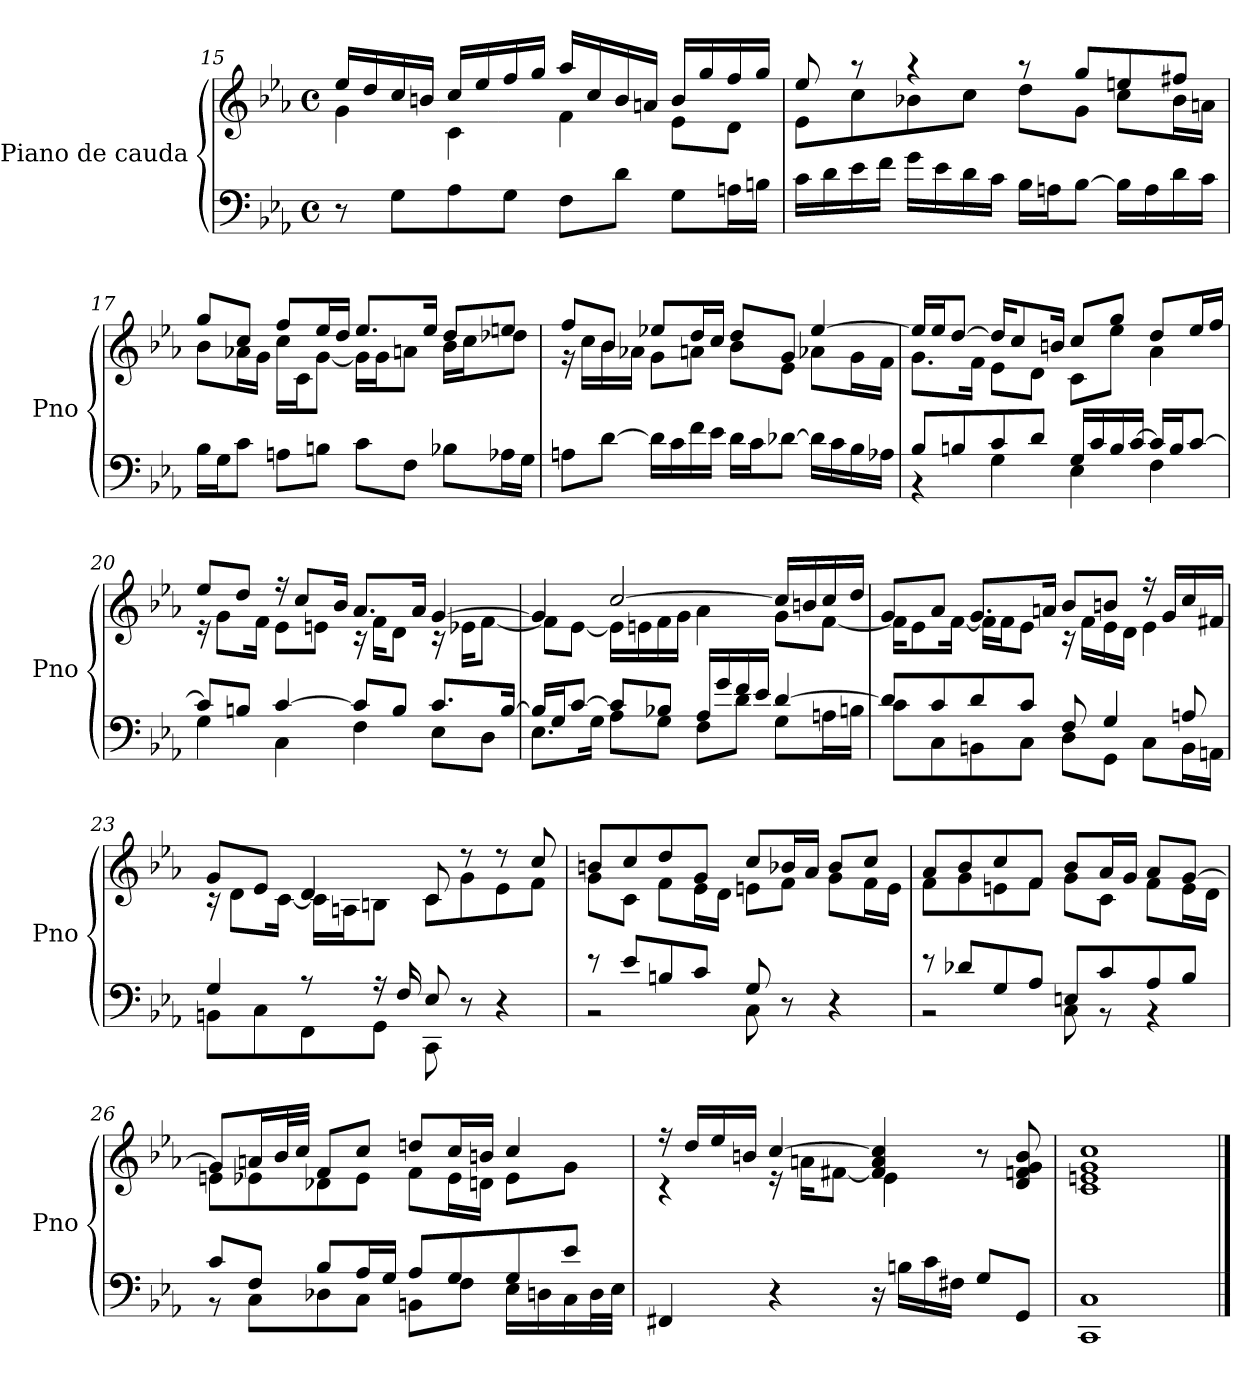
**kern	**kern
*part1	*part1
*staff2	*staff1
*I"Piano de cauda	*
*I'Pno	*
*clefF4	*clefG2
*k[b-e-a-]	*k[b-e-a-]
*E-:	*E-:
*M4/4	*M4/4
*met(c)	*met(c)
=15	=15
*	*^
8r	16ee-/LL	4g\
.	16dd/	.
8G\L	16cc/	.
.	16bn/JJ	.
8A-\	16cc/LL	4c\
.	16ee-/	.
8G\J	16ff/	.
.	16gg/JJ	.
8F\L	16aa-/LL	4f\
.	16cc/	.
8d\J	16b/	.
.	16an/JJ	.
8G\L	16b/LL	8e-\L
.	16gg/	.
16An\L	16ff/	8d\J
16Bn\JJ	16gg/JJ	.
!!LO:LB:g=z	!!
=16	=16	=16
16c\LL	8ee-/	8e-\L
16d\	.	.
16e-\	8r	8cc\
16f\JJ	.	.
16g\LL	4r	8b-X\
16e-\	.	.
16d\	.	8cc\J
16c\JJ	.	.
16B-\LL	8r	8dd\L
16An\J	.	.
[8B-\J	8gg/L	8g\J
16B-\LL]	8een/	8cc\L
16A\	.	.
16d\	8ff#X/J	16b-\L
16c\JJ	.	16an\JJ
=17	=17	=17
16B-\LL	8gg/L	8b-\L
16G\J	.	.
8c\J	8cc/J	16a-X\L
.	.	16g\JJ
8An\L	8ff/L	16cc\LL
.	.	16c\J
8Bn\J	16ee-/L	[8g\J
.	16dd/JJ	.
8c\L	8.ee-/L	16g\LL]
.	.	16g\J
8F\J	.	8an\J
.	16ee-/Jk	.
8B-X\L	8dd/L	16b-\LL
.	.	16cc\J
16A-X\L	8een/J	8dd-X\J
16G\JJ	.	.
!!LO:LB:g=z	!!
=18	=18	=18
8An\L	8ff/L	16r
.	.	16cc\LL
[8d\J	8b-/J	16b-\
.	.	16a-X\JJ
16d\LL]	8ee-X/L	8g\L
16c\	.	.
16f\	16dd/L	8an\J
16e-\JJ	16cc/JJ	.
16d\LL	8dd/L	8b-\L
16c\J	.	.
[8d-X\J	8g/J	8e-\J
16d-\LL]	[4ee-/	8a-X\L
16c\	.	.
16B-\	.	16g\L
16A-X\JJ	.	16f\JJ
=19	=19	=19
*^	*	*
8B-/L	4r	16ee-/LL]	8.g\L
.	.	16ee-/J	.
8Bn/	.	[8dd/J	.
.	.	.	16f\Jk
8c/	4G\	16dd/KL]	8e-\L
.	.	8cc/	.
8d/J	.	.	8d\J
.	.	16bn/Jk	.
16G/LL	4E-\	8cc/L	8c\L
16c/	.	.	.
16B/	.	8gg/J	8ee-\J
[16c/JJ	.	.	.
16c/LL]	4F\	8dd/L	4a-\
16B/J	.	.	.
[8c/J	.	16ee-/L	.
.	.	16ff/JJ	.
!!LO:LB:g=z	!!
=20	=20	=20	=20
8c/L]	4G\	8ee-/L	16r
.	.	.	8g\L
8Bn/J	.	8dd/J	.
.	.	.	16f\Jk
[4c/	4C\	16r	8e-\L
.	.	8cc/L	.
.	.	.	8en\J
.	.	16b-/Jk	.
8c/L]	4F\	8.a-/L	16r
.	.	.	16f\KL
8B/J	.	.	8d\J
.	.	16a-/Jk	.
8.c/L	8E-\L	[4g/	16r
.	.	.	16e-X\KL
.	8D\J	.	[8f\J
[16B/Jk	.	.	.
=21	=21	=21	=21
16B/LL]	8.E-\L	4g/]	8f\L]
16G/J	.	.	.
[8c/J	.	.	[8e-\J
.	16G\Jk	.	.
8c/L]	8A-\L	[2cc/	16e-\LL]
.	.	.	16en\
8B-X/J	8G\J	.	16f\
.	.	.	16g\JJ
16A-/LL	8F\L	.	4a-\
16g/	.	.	.
16f/	8d\J	.	.
16e-/JJ	.	.	.
[4d/	8G\L	16cc/LL]	8g\L
.	.	16bn/	.
.	16An\L	16cc/	[8f\J
.	16Bn\JJ	16dd/JJ	.
!!LO:LB:g=z	!!
=22	=22	=22	=22
8d/L]	8c\L	8g/L	16f\KL]
.	.	.	8e-\
8c/	8C\	8a-/J	.
.	.	.	[16f\Jk
8d/	8BBn\	8.g/L	16f\LL]
.	.	.	16f\J
8c/J	8C\J	.	8e-\J
.	.	16an/Jk	.
8F/	8D\L	8b-/L	16r
.	.	.	16f\LL
4G/	8GG\J	8bn/J	16e-\
.	.	.	16d\JJ
.	8C\L	16r	4e-\
.	.	16g/LL	.
8An/	16BB\L	16cc/	.
.	16AAn\JJ	16f#X/JJ	.
=23	=23	=23	=23
4G/	8BBn\L	8g/L	16r
.	.	.	8d\L
.	8C\	8e-/J	.
.	.	.	[16c\Jk
8r	8FF\	4d/	16c\LL]
.	.	.	16An\J
16r	8GG\J	.	8Bn\J
16F/	.	.	.
8E-/	8CC\	8c/	8c\L
8r	4.ryy	8r	8g\
4r	.	8r	8e-\
.	.	8cc/	8f\J
!!LO:PB:g=z	!!
=24	=24	=24	=24
8r	2r	8bn/L	8g\L
8e-/L	.	8cc/	8c\J
8Bn/	.	8dd/	8f\L
8c/J	.	8g/J	16e-\L
.	.	.	16d\JJ
8G/	8C\	8cc/L	8en\L
8r	4.ryy	16b-X/L	8f\J
.	.	16a-/JJ	.
4r	.	8b-/L	8g\L
.	.	8cc/J	16f\L
.	.	.	16e\JJ
=25	=25	=25	=25
8r	2r	8a-/L	8f\L
8d-X/L	.	8b-/	8g\
8G/	.	8cc/	8en\
8A-/J	.	8f/J	8f\J
8En/L	8C\	8b-/L	8g\L
8c/	8r	16a-/L	8c\J
.	.	16g/JJ	.
8A-/	4r	8a-/L	8f\L
8B-/J	.	[8g/J	16e\L
.	.	.	16d\JJ
=26	=26	=26	=26
8c/L	8r	8g/L]	8en\L
8F/J	8C\L	16an/L	8e-X\
.	.	32b-/L	.
.	.	32cc/JJJ	.
8B-/L	8D-X\	8f/L	8d-X\
16A-/L	8C\J	8cc/J	8e-\J
16G/JJ	.	.	.
8A-/L	8BBn\L	8ddn/L	8f\L
8G/	8F\J	16cc/L	16e-\L
.	.	16bn/JJ	16dn\JJ
8G/	16E-\LL	4cc/	8e-\L
.	16Dn\	.	.
8e-/J	16C\	.	8g\J
.	32D\L	.	.
.	32E-\JJJ	.	.
*v	*v	*	*
!!LO:LB:g=z	!!
=27	=27	=27
4FF#X/	16r	4r
.	16dd/LL	.
.	16ee-/	.
.	16bn/JJ	.
4r	[4cc/	16r
.	.	16an\KL
.	.	[8f#X\J
16r	4f#/] 4a/ 4cc/]	4e-\
16Bn\LL	.	.
16c\	.	.
16F#X\JJ	.	.
8G/L	8r	8ryy
8GG/J	8d/ 8fn/ 8g/ 8b/	8ryy
*	*v	*v
=28	=28
1CC 1C	1c 1en 1g 1cc
==	==
*-	*-
